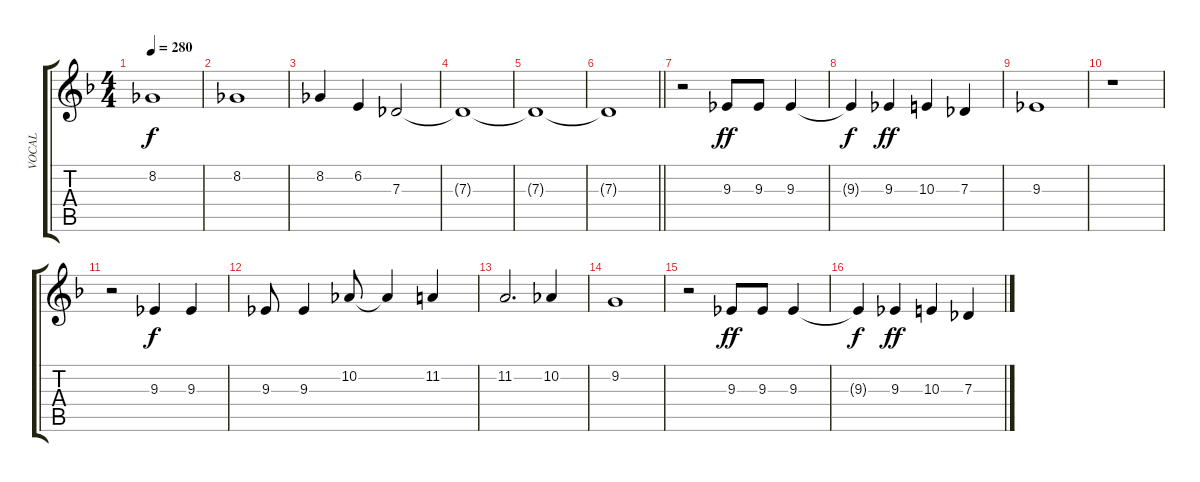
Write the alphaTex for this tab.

\track ("VOCAL" "VOCAL") {instrument lead6voice bank 1}
\staff {score tabs}
\tuning (Eb4 Bb3 Gb3 Db3 Ab2 Eb2) {hide}
\ts (4 4)
\tempo 280
\clef g2
\ks dminor
8.2.1{dy f} |
8.2.1 |
8.2.4 6.2.4 7.3.2 |
7.3{t}.1 |
7.3{t}.1 |
\barLineRight lightlight
7.3{t}.1 |
r.2 9.3.8{dy ff} 9.3.8 9.3.4 |
9.3{t}.4{dy f} 9.3.4{dy ff} 10.3.4 7.3.4 |
9.3.1 |
r.1 |
r.2 9.3.4{dy f} 9.3.4 |
9.3.8 9.3.4 10.2.8 10.2{t}.4 11.2.4 |
11.2.2{d} 10.2.4 |
9.2.1 |
r.2 9.3.8{dy ff} 9.3.8 9.3.4 |
9.3{t}.4{dy f} 9.3.4{dy ff} 10.3.4 7.3.4
